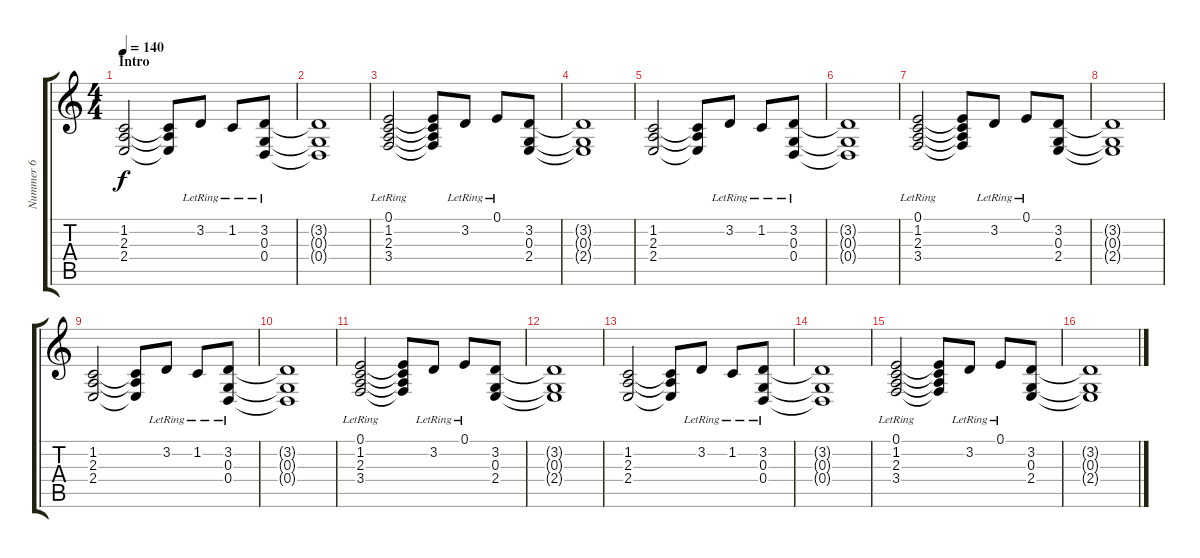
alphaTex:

\track ("Nummer 6" "Nummer 6") {instrument drawbarorgan}
\staff {score tabs}
\tuning (E4 B3 G3 D3 A2 E2) {hide}
\ts (4 4)
\section ("" "Intro")
\tempo 140
\clef g2
\ks c
(1.2 2.3 2.4).2{dy f instrument drawbarorgan} (1.2{t} 2.3{t} 2.4{t}).8 3.2{lr}.8 1.2{lr}.8 (3.2{lr} 0.3{lr} 0.4{lr}).8 |
(3.2{t} 0.3{t} 0.4{t}).1 |
(0.1{lr} 1.2{lr} 2.3{lr} 3.4{lr}).2 (0.1{t} 1.2{t} 2.3{t} 3.4{t}).8 3.2{lr}.8 0.1{lr}.8 (3.2 0.3 2.4).8 |
(3.2{t} 0.3{t} 2.4{t}).1 |
(1.2 2.3 2.4).2 (1.2{t} 2.3{t} 2.4{t}).8 3.2{lr}.8 1.2{lr}.8 (3.2{lr} 0.3{lr} 0.4{lr}).8 |
(3.2{t} 0.3{t} 0.4{t}).1 |
(0.1{lr} 1.2{lr} 2.3{lr} 3.4{lr}).2 (0.1{t} 1.2{t} 2.3{t} 3.4{t}).8 3.2{lr}.8 0.1{lr}.8 (3.2 0.3 2.4).8 |
(3.2{t} 0.3{t} 2.4{t}).1 |
(1.2 2.3 2.4).2 (1.2{t} 2.3{t} 2.4{t}).8 3.2{lr}.8 1.2{lr}.8 (3.2{lr} 0.3{lr} 0.4{lr}).8 |
(3.2{t} 0.3{t} 0.4{t}).1 |
(0.1{lr} 1.2{lr} 2.3{lr} 3.4{lr}).2 (0.1{t} 1.2{t} 2.3{t} 3.4{t}).8 3.2{lr}.8 0.1{lr}.8 (3.2 0.3 2.4).8 |
(3.2{t} 0.3{t} 2.4{t}).1 |
(1.2 2.3 2.4).2 (1.2{t} 2.3{t} 2.4{t}).8 3.2{lr}.8 1.2{lr}.8 (3.2{lr} 0.3{lr} 0.4{lr}).8 |
(3.2{t} 0.3{t} 0.4{t}).1 |
(0.1{lr} 1.2{lr} 2.3{lr} 3.4{lr}).2 (0.1{t} 1.2{t} 2.3{t} 3.4{t}).8 3.2{lr}.8 0.1{lr}.8 (3.2 0.3 2.4).8 |
(3.2{t} 0.3{t} 2.4{t}).1
